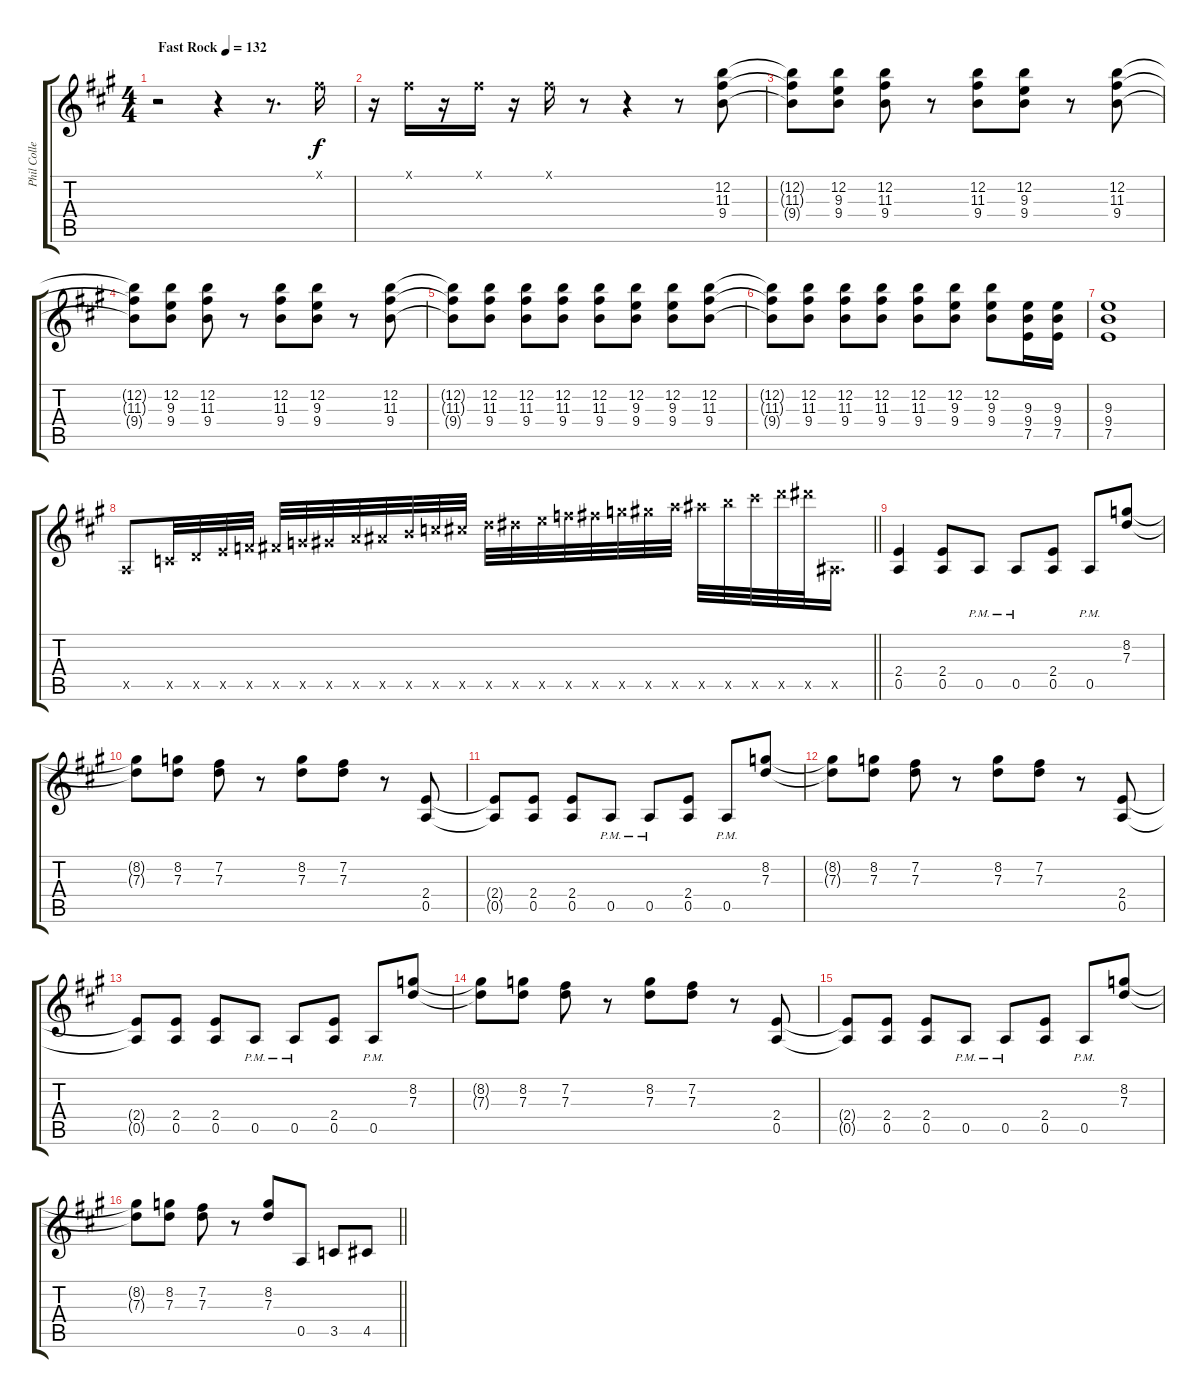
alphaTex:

\track ("Phil Collen" "Phil Colle") {instrument distortionguitar}
\staff {score tabs}
\tuning (E4 B3 G3 D3 A2 E2) {hide}
\ts (4 4)
\tempo (132 "Fast Rock")
\clef g2
\ks a
r.2{dy f instrument distortionguitar} r.4 r.8{d} 2.1{x}.16 |
r.16 2.1{x}.16 r.16 2.1{x}.16 r.16 2.1{x}.16 r.8 r.4 r.8 (12.2 11.3 9.4).8 |
(12.2{t} 11.3{t} 9.4{t}).8 (12.2 9.3 9.4).8 (12.2 11.3 9.4).8 r.8 (12.2 11.3 9.4).8 (12.2 9.3 9.4).8 r.8 (12.2 11.3 9.4).8 |
(12.2{t} 11.3{t} 9.4{t}).8 (12.2 9.3 9.4).8 (12.2 11.3 9.4).8 r.8 (12.2 11.3 9.4).8 (12.2 9.3 9.4).8 r.8 (12.2 11.3 9.4).8 |
(12.2{t} 11.3{t} 9.4{t}).8 (12.2 11.3 9.4).8 (12.2 11.3 9.4).8 (12.2 11.3 9.4).8 (12.2 11.3 9.4).8 (12.2 9.3 9.4).8 (12.2 9.3 9.4).8 (12.2 11.3 9.4).8 |
(12.2{t} 11.3{t} 9.4{t}).8 (12.2 11.3 9.4).8 (12.2 11.3 9.4).8 (12.2 11.3 9.4).8 (12.2 11.3 9.4).8 (12.2 9.3 9.4).8 (12.2 9.3 9.4).8 (9.3 9.4 7.5).16 (9.3 9.4 7.5).16 |
(9.3 9.4 7.5).1 |
\barLineRight lightlight
0.5{x}.8 3.5{x}.32 5.5{x}.32 7.5{x}.32 8.5{x}.32 9.5{x}.32 10.5{x}.32 11.5{x}.32 12.5{x}.32 13.5{x}.32 14.5{x}.32 15.5{x}.32 16.5{x}.32 17.5{x}.32 18.5{x}.32 19.5{x}.32 20.5{x}.32 21.5{x}.32 22.5{x}.32 23.5{x}.32 24.5{x}.32 25.5{x}.32 26.5{x}.32 28.5{x}.32 29.5{x}.32 30.5{x}.32 1.5{x}.16{d} |
(2.4 0.5).4 (2.4 0.5).8 0.5{pm}.8 0.5{pm}.8 (2.4 0.5).8 0.5{pm}.8 (8.2 7.3).8 |
(8.2{t} 7.3{t}).8 (8.2 7.3).8 (7.2 7.3).8 r.8 (8.2 7.3).8 (7.2 7.3).8 r.8 (2.4 0.5).8 |
(2.4{t} 0.5{t}).8 (2.4 0.5).8 (2.4 0.5).8 0.5{pm}.8 0.5{pm}.8 (2.4 0.5).8 0.5{pm}.8 (8.2 7.3).8 |
(8.2{t} 7.3{t}).8 (8.2 7.3).8 (7.2 7.3).8 r.8 (8.2 7.3).8 (7.2 7.3).8 r.8 (2.4 0.5).8 |
(2.4{t} 0.5{t}).8 (2.4 0.5).8 (2.4 0.5).8 0.5{pm}.8 0.5{pm}.8 (2.4 0.5).8 0.5{pm}.8 (8.2 7.3).8 |
(8.2{t} 7.3{t}).8 (8.2 7.3).8 (7.2 7.3).8 r.8 (8.2 7.3).8 (7.2 7.3).8 r.8 (2.4 0.5).8 |
(2.4{t} 0.5{t}).8 (2.4 0.5).8 (2.4 0.5).8 0.5{pm}.8 0.5{pm}.8 (2.4 0.5).8 0.5{pm}.8 (8.2 7.3).8 |
\barLineRight lightlight
(8.2{t} 7.3{t}).8 (8.2 7.3).8 (7.2 7.3).8 r.8 (8.2 7.3).8 0.5.8 3.5.8 4.5.8
